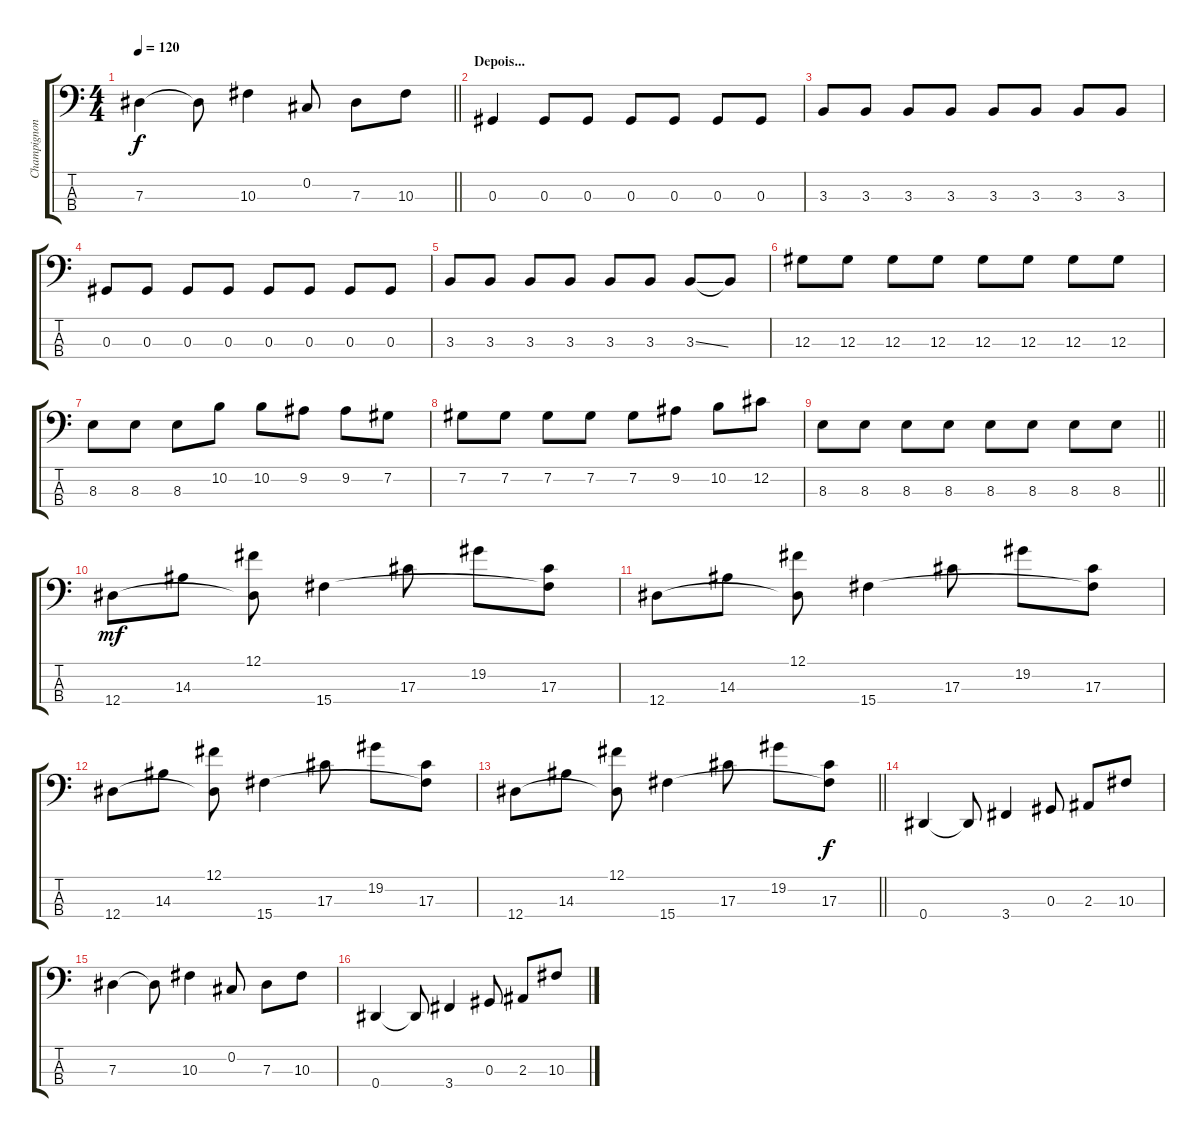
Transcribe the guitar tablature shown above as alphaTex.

\track ("Champignon" "Champignon") {instrument electricbassfinger}
\staff {score tabs}
\tuning (Gb2 Db2 Ab1 Eb1) {hide}
\ts (4 4)
\tempo 120
\clef f4
\barLineRight lightlight
\ks c
7.3.4{dy f} 7.3{t}.8 10.3.4 0.2.8 7.3.8 10.3.8 |
\section ("" "Depois...")
0.3.4 0.3.8 0.3.8 0.3.8 0.3.8 0.3.8 0.3.8 |
3.3.8 3.3.8 3.3.8 3.3.8 3.3.8 3.3.8 3.3.8 3.3.8 |
0.3.8 0.3.8 0.3.8 0.3.8 0.3.8 0.3.8 0.3.8 0.3.8 |
3.3.8 3.3.8 3.3.8 3.3.8 3.3.8 3.3.8 3.3{ss}.8 3.3{t}.8 |
12.3.8 12.3.8 12.3.8 12.3.8 12.3.8 12.3.8 12.3.8 12.3.8 |
8.3.8 8.3.8 8.3.8 10.2.8 10.2.8 9.2.8 9.2.8 7.2.8 |
7.2.8 7.2.8 7.2.8 7.2.8 7.2.8 9.2.8 10.2.8 12.2.8 |
\barLineRight lightlight
8.3.8 8.3.8 8.3.8 8.3.8 8.3.8 8.3.8 8.3.8 8.3.8 |
12.4.8{dy mf} 14.3.8 (12.1 12.4{t}).8 15.4.4 17.3.8 19.2.8 (17.3 15.4{t}).8 |
12.4.8 14.3.8 (12.1 12.4{t}).8 15.4.4 17.3.8 19.2.8 (17.3 15.4{t}).8 |
12.4.8 14.3.8 (12.1 12.4{t}).8 15.4.4 17.3.8 19.2.8 (17.3 15.4{t}).8 |
\barLineRight lightlight
12.4.8 14.3.8 (12.1 12.4{t}).8 15.4.4 17.3.8 19.2.8 (17.3 15.4{t}).8{dy f} |
0.4.4 0.4{t}.8 3.4.4 0.3.8 2.3.8 10.3.8 |
7.3.4 7.3{t}.8 10.3.4 0.2.8 7.3.8 10.3.8 |
0.4.4 0.4{t}.8 3.4.4 0.3.8 2.3.8 10.3.8
